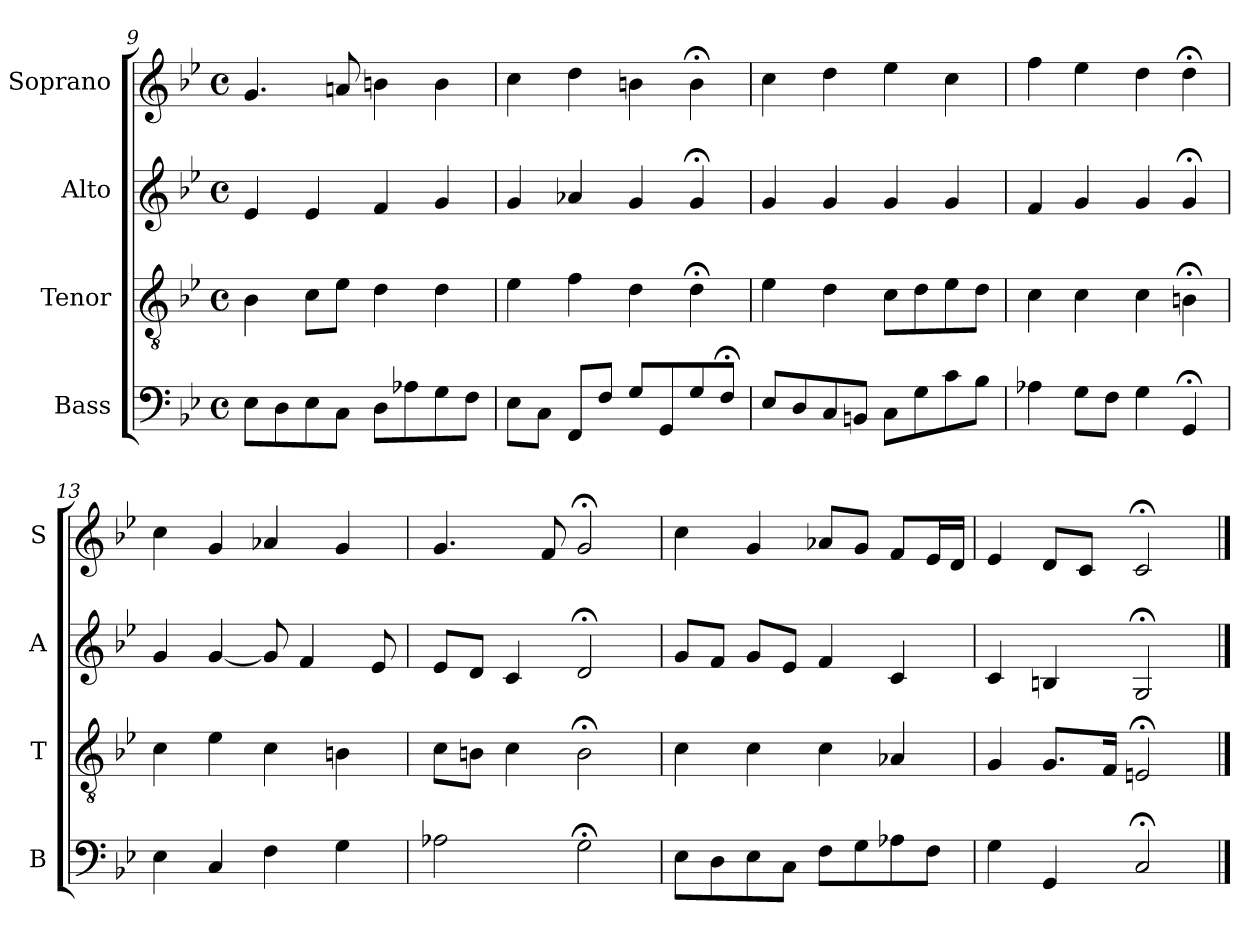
**kern	**kern	**kern	**kern
*part4	*part3	*part2	*part1
*staff4	*staff3	*staff2	*staff1
*I"Bass	*I"Tenor	*I"Alto	*I"Soprano
*I'B	*I'T	*I'A	*I'S
*clefF4	*clefGv2	*clefG2	*clefG2
*k[b-e-]	*k[b-e-]	*k[b-e-]	*k[b-e-]
*C:dor	*C:dor	*C:dor	*C:dor
*M4/4	*M4/4	*M4/4	*M4/4
*met(c)	*met(c)	*met(c)	*met(c)
=9	=9	=9	=9
8E-L	4B-	4e-	4.g
8D	.	.	.
8E-	8cL	4e-	.
8CJ	8e-J	.	8an
8DL	4d	4f	4bn
8A-X	.	.	.
8G	4d	4g	4b
8FJ	.	.	.
=10	=10	=10	=10
8E-L	4e-	4g	4cc
8CJ	.	.	.
8FFL	4f	4a-X	4dd
8FJ	.	.	.
8GL	4d	4g	4bn
8GG	.	.	.
8G	4d;<	4g;<	4b;<
8F;<J	.	.	.
=11	=11	=11	=11
8E-L	4e-	4g	4cc
8D	.	.	.
8C	4d	4g	4dd
8BBnJ	.	.	.
8CL	8cL	4g	4ee-
8G	8d	.	.
8c	8e-	4g	4cc
8B-J	8dJ	.	.
=12	=12	=12	=12
4A-X	4c	4f	4ff
8GiL	4ci	4gi	4ee-i
8FJ	.	.	.
4G	4c	4g	4dd
4GG;<	4Bn;<	4g;<	4dd;<
=13	=13	=13	=13
4E-	4c	4g	4cc
4C	4e-	[4g	4g
4F	4c	8g]	4a-X
.	.	4f	.
4G	4Bn	.	4g
.	.	8e-	.
=14	=14	=14	=14
2A-X	8cL	8e-L	4.g
.	8BnJ	8dJ	.
.	4c	4c	.
.	.	.	8f
2G;<	2B;<	2d;<	2g;<
=15	=15	=15	=15
8E-L	4c	8gL	4cc
8D	.	8fJ	.
8E-	4c	8gL	4g
8CJ	.	8e-J	.
8FL	4c	4f	8a-XL
8G	.	.	8gJ
8A-X	4A-X	4c	8fL
8FJ	.	.	16e-L
.	.	.	16dJJ
=16	=16	=16	=16
4Gi	4Gi	4ci	4e-i
4GG	8.GL	4Bn	8dL
.	.	.	8cJ
.	16FJk	.	.
2C;<	2En;<	2G;<	2c;<
==	==	==	==
*-	*-	*-	*-
